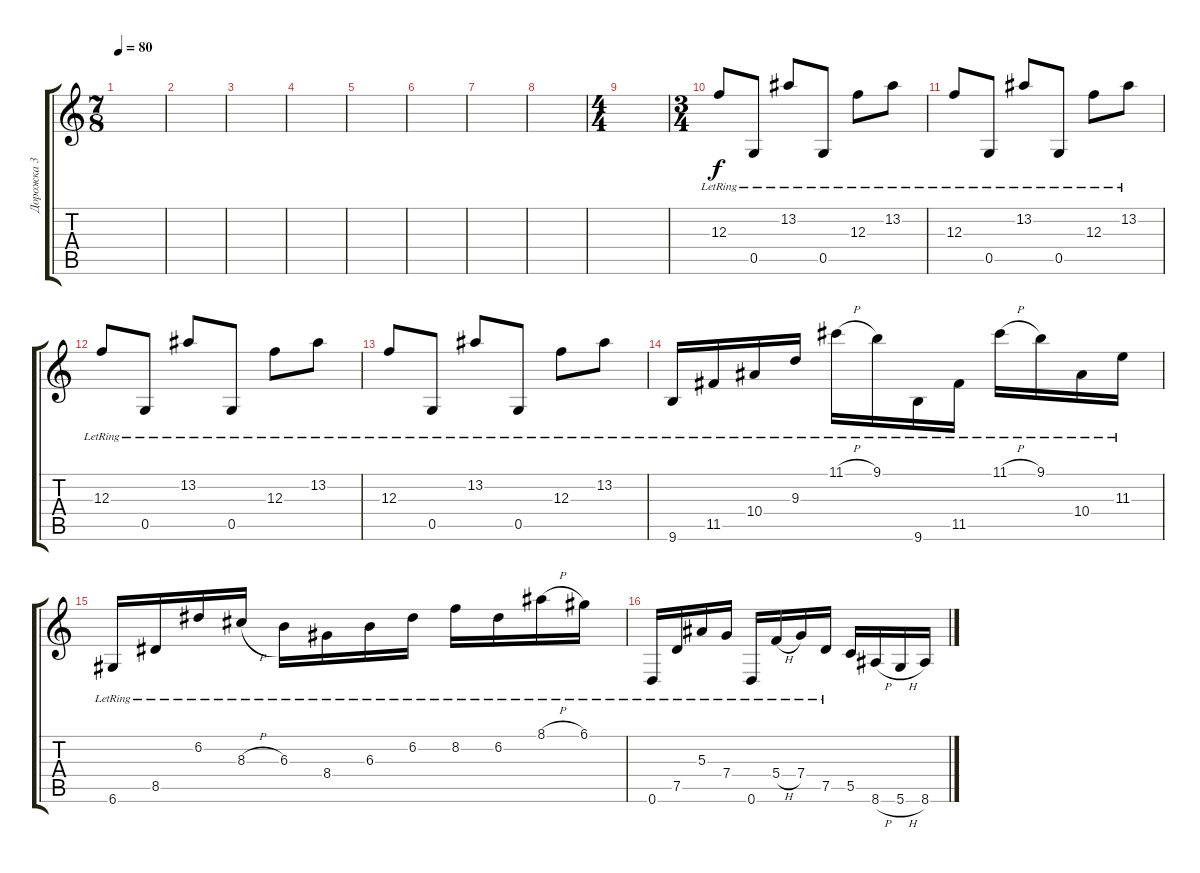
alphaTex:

\track ("Дорожка 3" "Дорожка 3") {instrument acousticguitarnylon}
\staff {score tabs}
\tuning (D4 A3 F3 C3 G2 D2) {hide}
\ts (7 8)
\tempo 80
\clef g2
\ks c
|
|
|
|
|
|
|
|
\ts (4 4)
|
\ts (3 4)
12.3{lr}.8 0.5{lr}.8 13.2{lr}.8 0.5{lr}.8 12.3{lr}.8 13.2{lr}.8 |
12.3{lr}.8 0.5{lr}.8 13.2{lr}.8 0.5{lr}.8 12.3{lr}.8 13.2{lr}.8 |
12.3{lr}.8 0.5{lr}.8 13.2{lr}.8 0.5{lr}.8 12.3{lr}.8 13.2{lr}.8 |
12.3{lr}.8 0.5{lr}.8 13.2{lr}.8 0.5{lr}.8 12.3{lr}.8 13.2{lr}.8 |
9.6{lr}.16 11.5{lr}.16 10.4{lr}.16 9.3{lr}.16 11.1{h lr}.16 9.1{lr}.16 9.6{lr}.16 11.5{lr}.16 11.1{h lr}.16 9.1{lr}.16 10.4{lr}.16 11.3{lr}.16 |
6.6{lr}.16 8.5{lr}.16 6.2{lr}.16 8.3{h lr}.16 6.3{lr}.16 8.4{lr}.16 6.3{lr}.16 6.2{lr}.16 8.2{lr}.16 6.2{lr}.16 8.1{h lr}.16 6.1{lr}.16 |
0.6{lr}.16 7.5{lr}.16 5.3{lr}.16 7.4{lr}.16 0.6{lr}.16 5.4{h lr}.16 7.4{lr}.16 7.5{lr}.16 5.5.16 8.6{h}.16 5.6{h}.16 8.6.16
